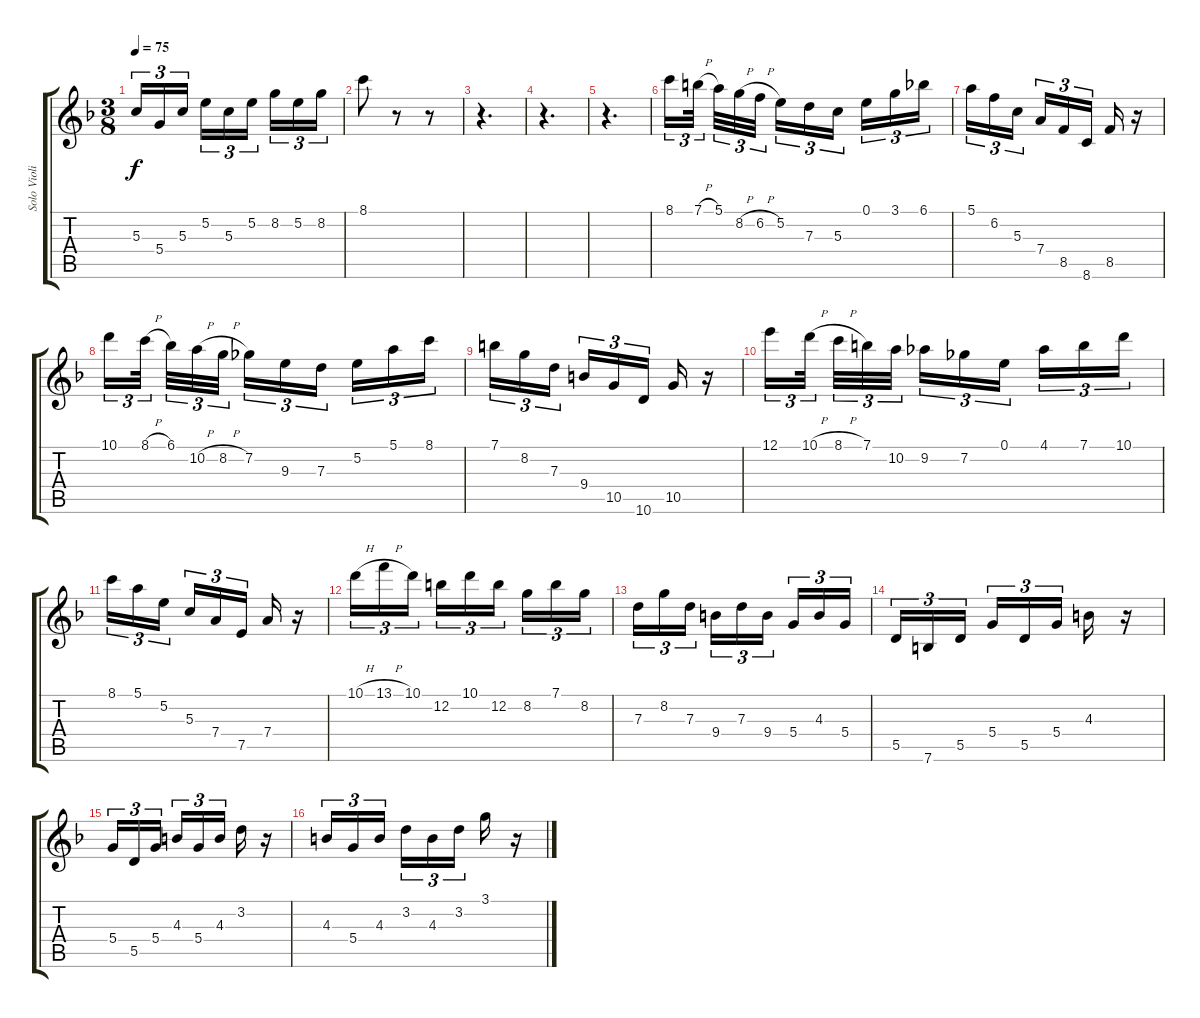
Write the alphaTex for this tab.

\track ("Solo Violin" "Solo Violi") {instrument acousticguitarsteel}
\staff {score tabs}
\tuning (E4 B3 G3 D3 A2 E2) {hide}
\ts (3 8)
\tempo 75
\clef g2
\ks f
5.3.16{tu (3 2) dy f} 5.4.16{tu (3 2)} 5.3.16{tu (3 2)} 5.2.16{tu (3 2)} 5.3.16{tu (3 2)} 5.2.16{tu (3 2)} 8.2.16{tu (3 2)} 5.2.16{tu (3 2)} 8.2.16{tu (3 2)} |
8.1.8 r.8 r.8 |
r.4{d} |
r.4{d} |
r.4{d} |
8.1.16{tu (3 2)} 7.1{h}.32{tu (3 2) beam splitsecondary} 5.1.32{tu (3 2)} 8.2{h}.32{tu (3 2)} 6.2{h}.32{tu (3 2)} 5.2.16{tu (3 2)} 7.3.16{tu (3 2)} 5.3.16{tu (3 2)} 0.1.16{tu (3 2)} 3.1.16{tu (3 2)} 6.1.16{tu (3 2)} |
5.1.16{tu (3 2)} 6.2.16{tu (3 2)} 5.3.16{tu (3 2)} 7.4.16{tu (3 2)} 8.5.16{tu (3 2)} 8.6.16{tu (3 2)} 8.5.16 r.16 |
10.1.16{tu (3 2)} 8.1{h}.32{tu (3 2) beam splitsecondary} 6.1.32{tu (3 2)} 10.2{h}.32{tu (3 2)} 8.2{h}.32{tu (3 2)} 7.2.16{tu (3 2)} 9.3.16{tu (3 2)} 7.3.16{tu (3 2)} 5.2.16{tu (3 2)} 5.1.16{tu (3 2)} 8.1.16{tu (3 2)} |
7.1.16{tu (3 2)} 8.2.16{tu (3 2)} 7.3.16{tu (3 2)} 9.4.16{tu (3 2)} 10.5.16{tu (3 2)} 10.6.16{tu (3 2)} 10.5.16 r.16 |
12.1.16{tu (3 2)} 10.1{h}.32{tu (3 2) beam splitsecondary} 8.1{h}.32{tu (3 2)} 7.1.32{tu (3 2)} 10.2.32{tu (3 2)} 9.2.16{tu (3 2)} 7.2.16{tu (3 2)} 0.1.16{tu (3 2)} 4.1.16{tu (3 2)} 7.1.16{tu (3 2)} 10.1.16{tu (3 2)} |
8.1.16{tu (3 2)} 5.1.16{tu (3 2)} 5.2.16{tu (3 2)} 5.3.16{tu (3 2)} 7.4.16{tu (3 2)} 7.5.16{tu (3 2)} 7.4.16 r.16 |
10.1{h}.16{tu (3 2)} 13.1{h}.16{tu (3 2)} 10.1.16{tu (3 2)} 12.2.16{tu (3 2)} 10.1.16{tu (3 2)} 12.2.16{tu (3 2)} 8.2.16{tu (3 2)} 7.1.16{tu (3 2)} 8.2.16{tu (3 2)} |
7.3.16{tu (3 2)} 8.2.16{tu (3 2)} 7.3.16{tu (3 2)} 9.4.16{tu (3 2)} 7.3.16{tu (3 2)} 9.4.16{tu (3 2)} 5.4.16{tu (3 2)} 4.3.16{tu (3 2)} 5.4.16{tu (3 2)} |
5.5.16{tu (3 2)} 7.6.16{tu (3 2)} 5.5.16{tu (3 2)} 5.4.16{tu (3 2)} 5.5.16{tu (3 2)} 5.4.16{tu (3 2)} 4.3.16 r.16 |
5.4.16{tu (3 2)} 5.5.16{tu (3 2)} 5.4.16{tu (3 2)} 4.3.16{tu (3 2)} 5.4.16{tu (3 2)} 4.3.16{tu (3 2)} 3.2.16 r.16 |
4.3.16{tu (3 2)} 5.4.16{tu (3 2)} 4.3.16{tu (3 2)} 3.2.16{tu (3 2)} 4.3.16{tu (3 2)} 3.2.16{tu (3 2)} 3.1.16 r.16
